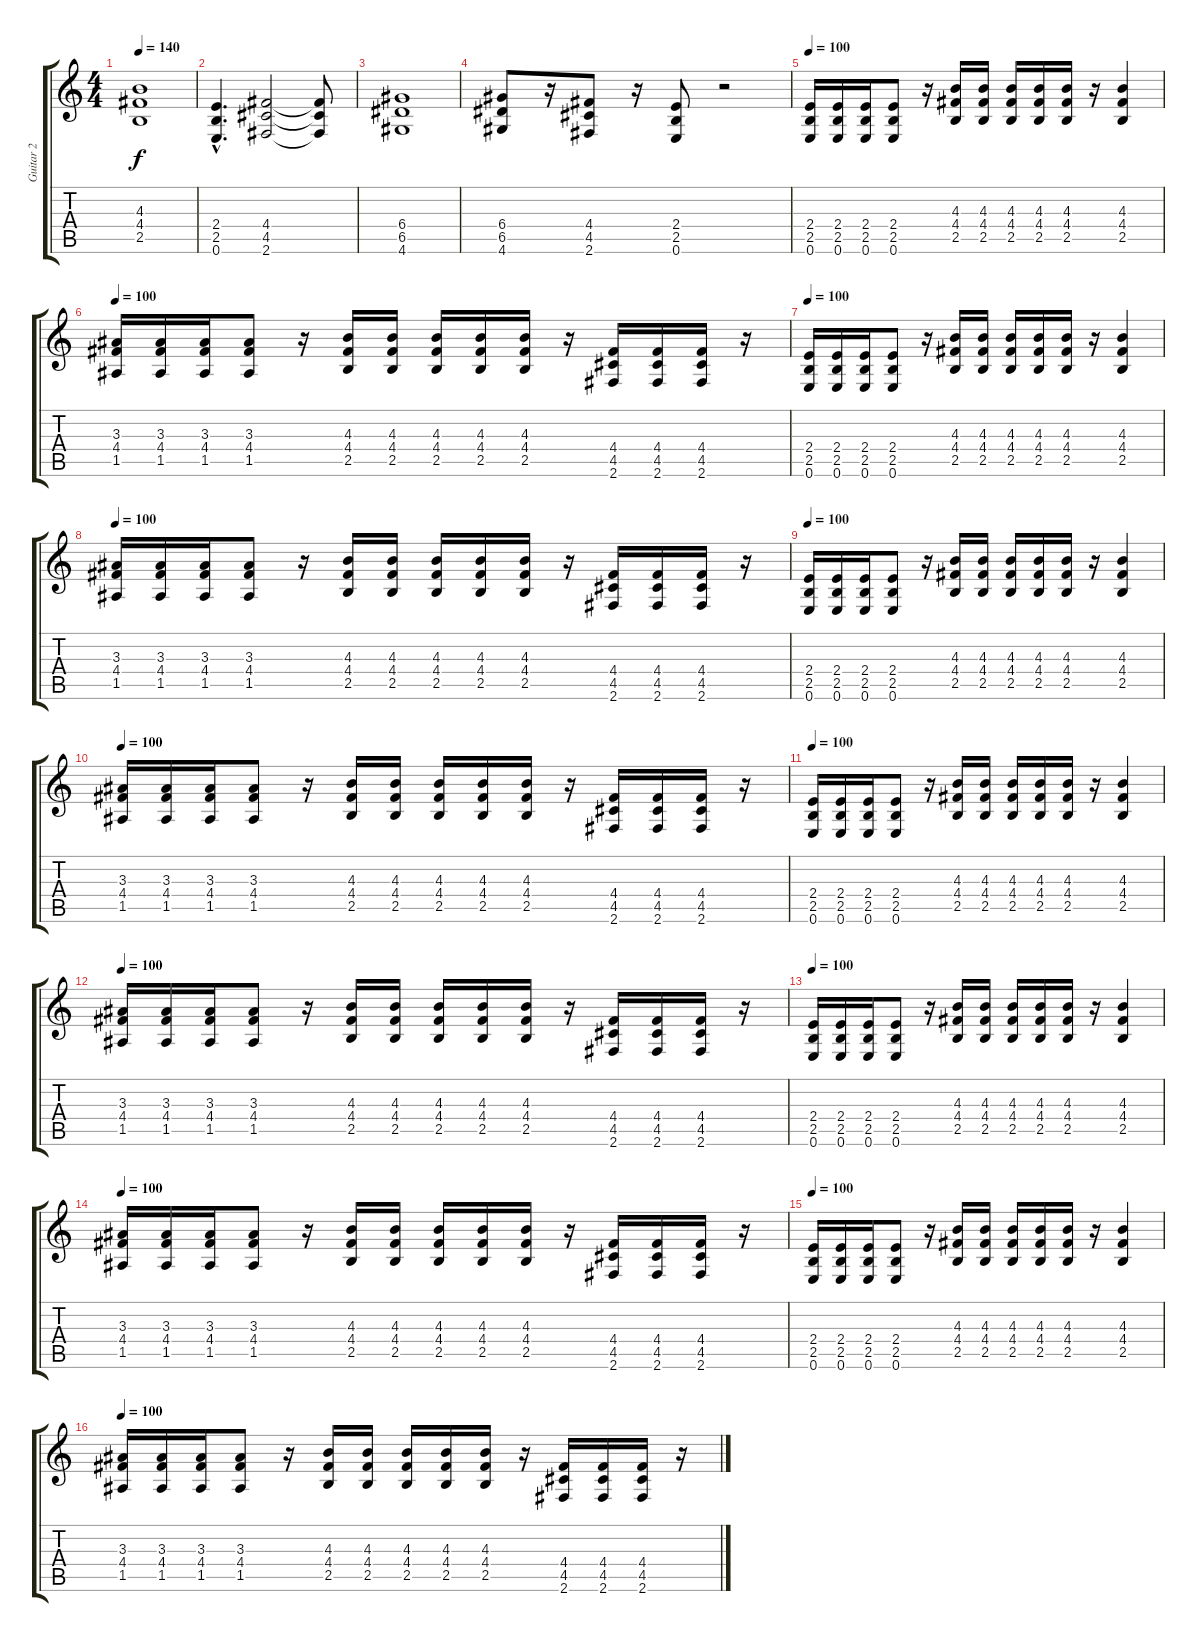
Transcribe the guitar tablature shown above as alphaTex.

\track ("Guitar 2" "Guitar 2") {instrument overdrivenguitar}
\staff {score tabs}
\tuning (E4 B3 G3 D3 A2 E2) {hide}
\ts (4 4)
\tempo 140
\clef g2
\ks c
(4.3 4.4 2.5).1{dy f} |
(2.4{hac} 2.5{hac} 0.6{hac}).4{d} (4.4 4.5 2.6).2 (4.4{t} 4.5{t} 2.6{t}).8 |
(6.4 6.5 4.6).1 |
(6.4 6.5 4.6).8 r.16 (4.4 4.5 2.6).8 r.16 (2.4 2.5 0.6).8 r.2 |
\tempo 100
(2.4 2.5 0.6).16 (2.4 2.5 0.6).16 (2.4 2.5 0.6).16 (2.4 2.5 0.6).8 r.16 (4.3 4.4 2.5).16 (4.3 4.4 2.5).16 (4.3 4.4 2.5).16 (4.3 4.4 2.5).16 (4.3 4.4 2.5).16 r.16 (4.3 4.4 2.5).4 |
\tempo 100
(3.3 4.4 1.5).16 (3.3 4.4 1.5).16 (3.3 4.4 1.5).16 (3.3 4.4 1.5).8 r.16 (4.3 4.4 2.5).16 (4.3 4.4 2.5).16 (4.3 4.4 2.5).16 (4.3 4.4 2.5).16 (4.3 4.4 2.5).16 r.16 (4.4 4.5 2.6).16 (4.4 4.5 2.6).16 (4.4 4.5 2.6).16 r.16 |
\tempo 100
(2.4 2.5 0.6).16 (2.4 2.5 0.6).16 (2.4 2.5 0.6).16 (2.4 2.5 0.6).8 r.16 (4.3 4.4 2.5).16 (4.3 4.4 2.5).16 (4.3 4.4 2.5).16 (4.3 4.4 2.5).16 (4.3 4.4 2.5).16 r.16 (4.3 4.4 2.5).4 |
\tempo 100
(3.3 4.4 1.5).16 (3.3 4.4 1.5).16 (3.3 4.4 1.5).16 (3.3 4.4 1.5).8 r.16 (4.3 4.4 2.5).16 (4.3 4.4 2.5).16 (4.3 4.4 2.5).16 (4.3 4.4 2.5).16 (4.3 4.4 2.5).16 r.16 (4.4 4.5 2.6).16 (4.4 4.5 2.6).16 (4.4 4.5 2.6).16 r.16 |
\tempo 100
(2.4 2.5 0.6).16 (2.4 2.5 0.6).16 (2.4 2.5 0.6).16 (2.4 2.5 0.6).8 r.16 (4.3 4.4 2.5).16 (4.3 4.4 2.5).16 (4.3 4.4 2.5).16 (4.3 4.4 2.5).16 (4.3 4.4 2.5).16 r.16 (4.3 4.4 2.5).4 |
\tempo 100
(3.3 4.4 1.5).16 (3.3 4.4 1.5).16 (3.3 4.4 1.5).16 (3.3 4.4 1.5).8 r.16 (4.3 4.4 2.5).16 (4.3 4.4 2.5).16 (4.3 4.4 2.5).16 (4.3 4.4 2.5).16 (4.3 4.4 2.5).16 r.16 (4.4 4.5 2.6).16 (4.4 4.5 2.6).16 (4.4 4.5 2.6).16 r.16 |
\tempo 100
(2.4 2.5 0.6).16 (2.4 2.5 0.6).16 (2.4 2.5 0.6).16 (2.4 2.5 0.6).8 r.16 (4.3 4.4 2.5).16 (4.3 4.4 2.5).16 (4.3 4.4 2.5).16 (4.3 4.4 2.5).16 (4.3 4.4 2.5).16 r.16 (4.3 4.4 2.5).4 |
\tempo 100
(3.3 4.4 1.5).16 (3.3 4.4 1.5).16 (3.3 4.4 1.5).16 (3.3 4.4 1.5).8 r.16 (4.3 4.4 2.5).16 (4.3 4.4 2.5).16 (4.3 4.4 2.5).16 (4.3 4.4 2.5).16 (4.3 4.4 2.5).16 r.16 (4.4 4.5 2.6).16 (4.4 4.5 2.6).16 (4.4 4.5 2.6).16 r.16 |
\tempo 100
(2.4 2.5 0.6).16 (2.4 2.5 0.6).16 (2.4 2.5 0.6).16 (2.4 2.5 0.6).8 r.16 (4.3 4.4 2.5).16 (4.3 4.4 2.5).16 (4.3 4.4 2.5).16 (4.3 4.4 2.5).16 (4.3 4.4 2.5).16 r.16 (4.3 4.4 2.5).4 |
\tempo 100
(3.3 4.4 1.5).16 (3.3 4.4 1.5).16 (3.3 4.4 1.5).16 (3.3 4.4 1.5).8 r.16 (4.3 4.4 2.5).16 (4.3 4.4 2.5).16 (4.3 4.4 2.5).16 (4.3 4.4 2.5).16 (4.3 4.4 2.5).16 r.16 (4.4 4.5 2.6).16 (4.4 4.5 2.6).16 (4.4 4.5 2.6).16 r.16 |
\tempo 100
(2.4 2.5 0.6).16 (2.4 2.5 0.6).16 (2.4 2.5 0.6).16 (2.4 2.5 0.6).8 r.16 (4.3 4.4 2.5).16 (4.3 4.4 2.5).16 (4.3 4.4 2.5).16 (4.3 4.4 2.5).16 (4.3 4.4 2.5).16 r.16 (4.3 4.4 2.5).4 |
\tempo 100
(3.3 4.4 1.5).16 (3.3 4.4 1.5).16 (3.3 4.4 1.5).16 (3.3 4.4 1.5).8 r.16 (4.3 4.4 2.5).16 (4.3 4.4 2.5).16 (4.3 4.4 2.5).16 (4.3 4.4 2.5).16 (4.3 4.4 2.5).16 r.16 (4.4 4.5 2.6).16 (4.4 4.5 2.6).16 (4.4 4.5 2.6).16 r.16
